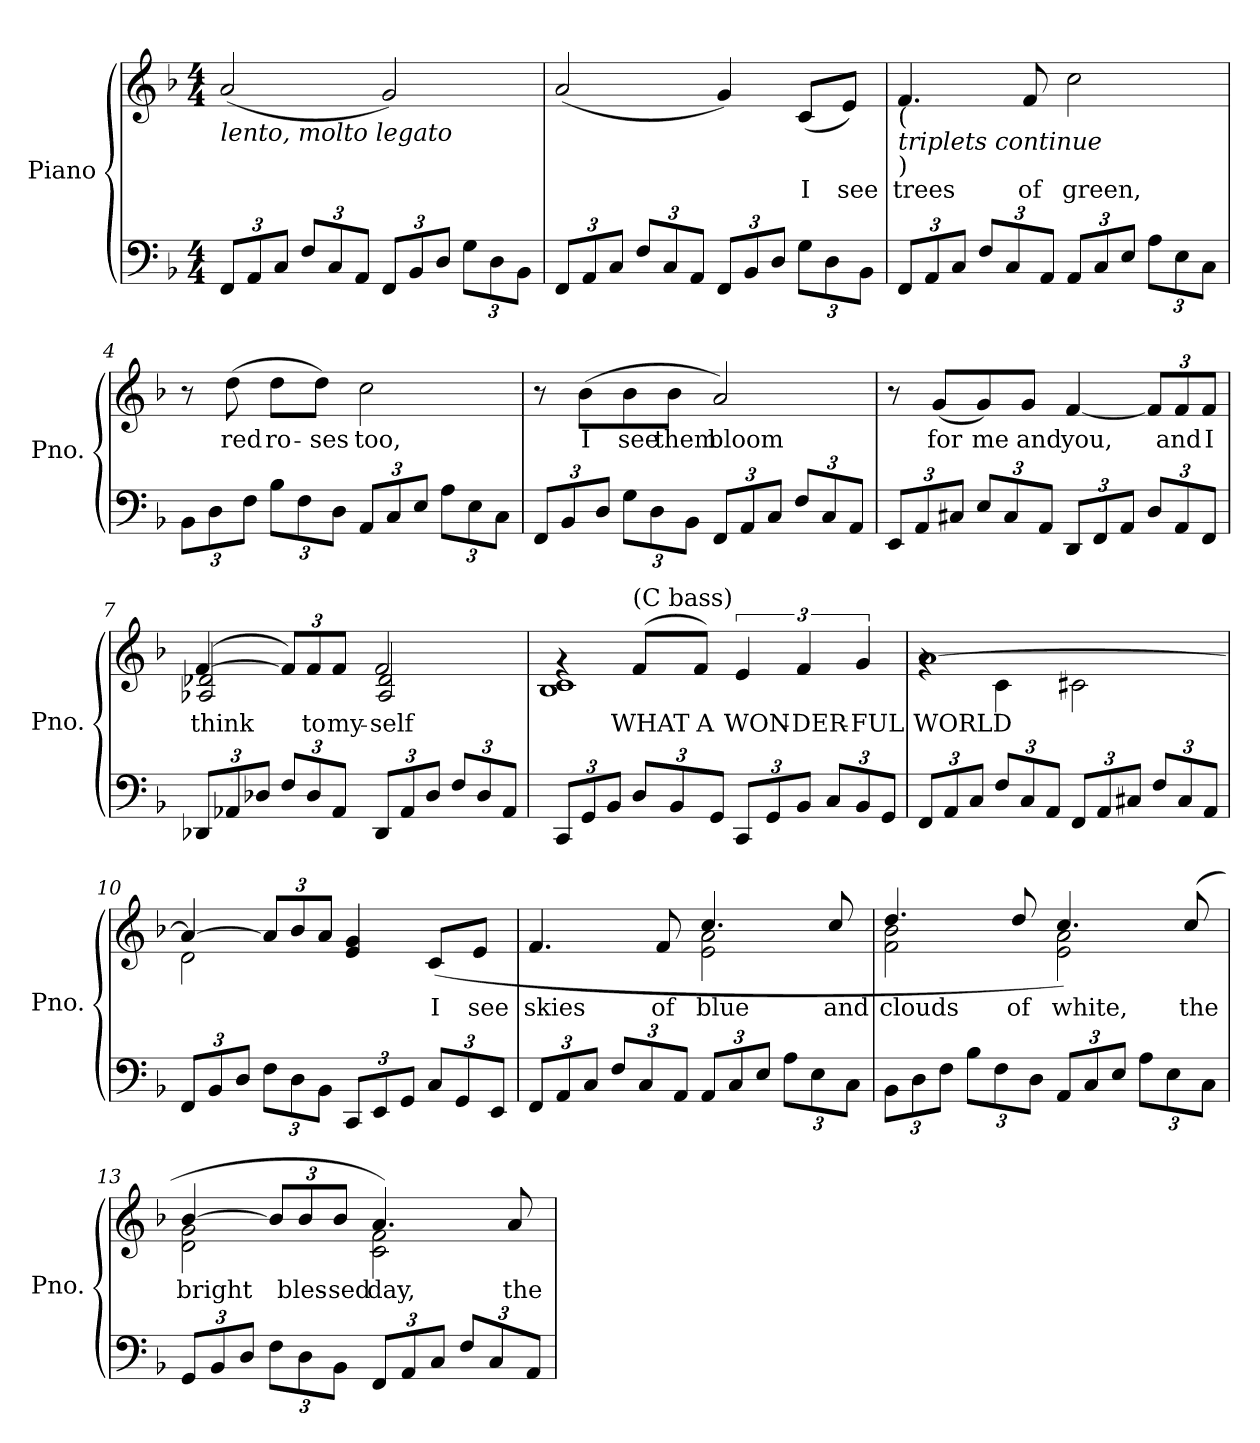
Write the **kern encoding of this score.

**kern	**kern	**text
*part1	*part1	*part1
*staff2	*staff1	*staff1
*I"Piano	*	*
*I'Pno.	*	*
*clefF4	*clefG2	*
*k[b-]	*k[b-]	*
*M4/4	*M4/4	*
*Xbrackettup	*	*
=1	=1	=1
!	!LO:TX:b:i:t=lento, molto legato	!
12FF/L	(>2a/	.
12AA/	.	.
12C/J	.	.
12F/L	.	.
12C/	.	.
12AA/J	.	.
12FF/L	2g/)	.
12BB-/	.	.
12D/J	.	.
12G\L	.	.
12D\	.	.
12BB-\J	.	.
=2	=2	=2
12FF/L	(>2a/	.
12AA/	.	.
12C/J	.	.
12F/L	.	.
12C/	.	.
12AA/J	.	.
12FF/L	4g/)	.
12BB-/	.	.
12D/J	.	.
12G\L	(>8c/L	I
12D\	.	.
.	8e/J)	see
12BB-\J	.	.
=3	=3	=3
!	!LO:TX:b:t=(	!
!	!LO:TX:b:i:t=triplets continue	!
!	!LO:TX:b:t=)	!
12FF/L	4.f/	trees
12AA/	.	.
12C/J	.	.
12F/L	.	.
12C/	.	.
.	8f/	of
12AA/J	.	.
12AA/L	2cc\	green,
12C/	.	.
12E/J	.	.
12A\L	.	.
12E\	.	.
12C\J	.	.
=4	=4	=4
12BB-\L	8r	.
12D\	.	.
.	(8dd\	red
12F\J	.	.
12B-\L	8dd\L	ro-
12F\	.	.
.	8dd\J)	-ses
12D\J	.	.
12AA/L	2cc\	too,
12C/	.	.
12E/J	.	.
12A\L	.	.
12E\	.	.
12C\J	.	.
!!LO:LB:g=z
=5	=5	=5
12FF/L	8r	.
12BB-/	.	.
.	(8b-\L	I
12D/J	.	.
12G\L	8b-\	see
12D\	.	.
.	8b-\J	them
12BB-\J	.	.
12FF/L	2a/)	bloom
12AA/	.	.
12C/J	.	.
12F/L	.	.
12C/	.	.
12AA/J	.	.
=6	=6	=6
12EE/L	8r	.
12AA/	.	.
.	(>8g/L	for
12C#X/J	.	.
12E/L	8g/)	me
12C#/	.	.
.	8g/J	and
12AA/J	.	.
12DD/L	[4f/	you,
12FF/	.	.
12AA/J	.	.
*	*Xbrackettup	*
12D/L	12f/L]	.
12AA/	12f/	and
12FF/J	12f/J	I
=7	=7	=7
*	*^	*
12DD-X/L	([4f/	2A-X/ 2d-X/	think
12AA-X/	.	.	.
12D-X/J	.	.	.
12F/L	12f/L])	.	.
12D-/	12f/	.	to
12AA-/J	12f/J	.	my-
12DD-/L	2f/	2A-/ 2d-/	-self
12AA-/	.	.	.
12D-/J	.	.	.
12F/L	.	.	.
12D-/	.	.	.
12AA-/J	.	.	.
!!LO:LB:g=z	!!
=8	=8	=8	=8
12CC/L	4rg	1B- 1c	.
12GG/	.	.	.
12BB-/J	.	.	.
!	!LO:TX:a:t=(C bass)	!	!
12D/L	(8f/L	.	WHAT
12BB-/	.	.	.
.	8f/J)	.	A
12GG/J	.	.	.
*	*brackettup	*	*
12CC/L	6e/	.	WON-
12GG/	.	.	.
12BB-/J	6f/	.	-DER-
12C/L	.	.	.
12BB-/	6g/	.	-FUL
12GG/J	.	.	.
=9	=9	=9	=9
12FF/L	[1a	4rg	WORLD
12AA/	.	.	.
12C/J	.	.	.
12F/L	.	4c\	.
12C/	.	.	.
12AA/J	.	.	.
12FF/L	.	2c#X\	.
12AA/	.	.	.
12C#X/J	.	.	.
12F/L	.	.	.
12C#/	.	.	.
12AA/J	.	.	.
=10	=10	=10	=10
12FF/L	4a/_	2d\	.
12BB-/	.	.	.
12D/J	.	.	.
*	*Xbrackettup	*	*
12F\L	12a/L]	.	.
12D\	12b-/	.	.
12BB-\J	12a/J	.	.
12CC/L	4e/ 4g/	2ryy	.
12EE/	.	.	.
12GG/J	.	.	.
12C/L	(8c/L	.	I
12GG/	.	.	.
.	8e/J	.	see
12EE/J	.	.	.
=11	=11	=11	=11
12FF/L	4.f/	2ryy	skies
12AA/	.	.	.
12C/J	.	.	.
12F/L	.	.	.
12C/	.	.	.
.	8f/	.	of
12AA/J	.	.	.
12AA/L	4.cc/	2e\ 2a\	blue
12C/	.	.	.
12E/J	.	.	.
12A\L	.	.	.
12E\	.	.	.
.	8cc/	.	and
12C\J	.	.	.
!!LO:LB:g=z	!!
=12	=12	=12	=12
12BB-\L	4.dd/	2f\ 2b-\	clouds
12D\	.	.	.
12F\J	.	.	.
12B-\L	.	.	.
12F\	.	.	.
.	8dd/	.	of
12D\J	.	.	.
12AA/L	4.cc/)	2e\ 2a\	white,
12C/	.	.	.
12E/J	.	.	.
12A\L	.	.	.
12E\	.	.	.
.	(8cc/	.	the
12C\J	.	.	.
=13	=13	=13	=13
12GG/L	[4b-/	2d\ 2g\	bright
12BB-/	.	.	.
12D/J	.	.	.
12F\L	12b-/L]	.	.
12D\	12b-/	.	bles-
12BB-\J	12b-/J	.	-sed
12FF/L	4.a/)	2c\ 2f\	day,
12AA/	.	.	.
12C/J	.	.	.
12F/L	.	.	.
12C/	.	.	.
.	8a/	.	the
12AA/J	.	.	.
*	*v	*v	*
=	=	=
*-	*-	*-
